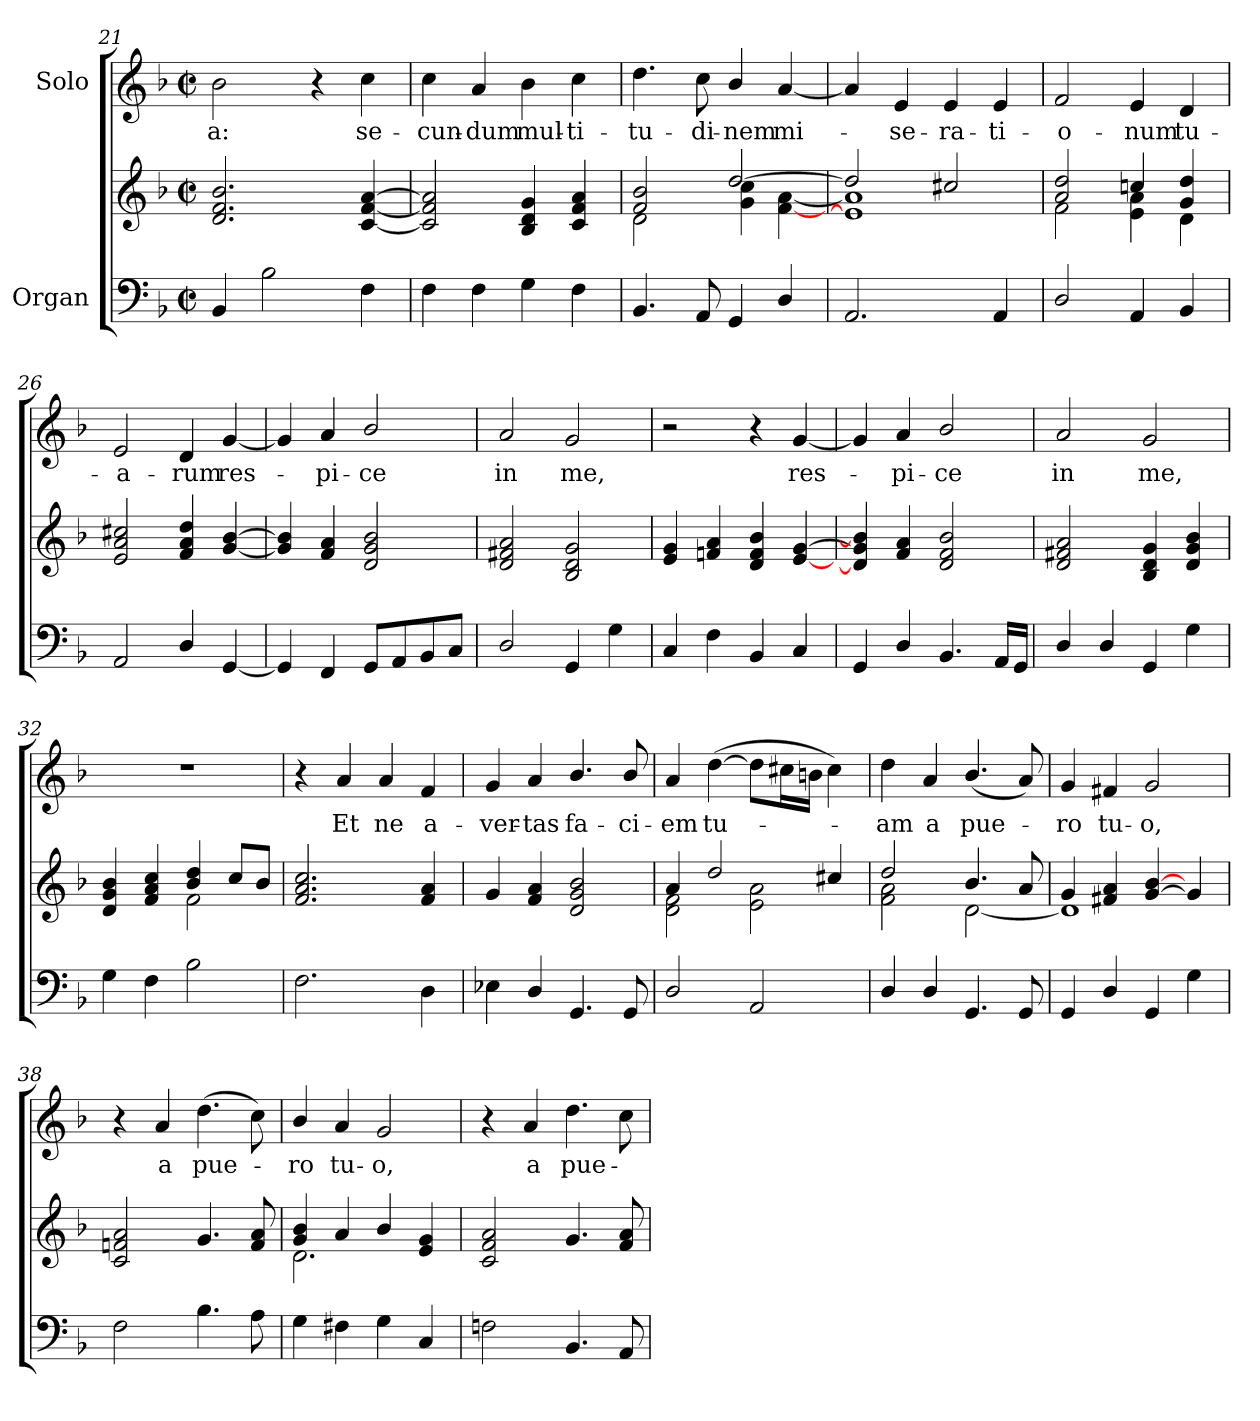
**kern	**kern	**kern	**text
*part2	*part2	*part1	*part1
*staff3	*staff2	*staff1	*staff1
*I"Organ	*	*I"Solo	*
*clefF4	*clefG2	*clefG2	*
*k[b-]	*k[b-]	*k[b-]	*
*F:	*F:	*F:	*
*M2/2	*M2/2	*M2/2	*
*met(c|)	*met(c|)	*met(c|)	*
=21	=21	=21	=21
*	*^	*	*
!	!	!	!	!LO:LY:b
4BB-	2.d/ 2.f/ 2.b-/	2ryy	2b-	a:
2B-	.	.	.	.
.	.	2ryy	4r	.
!	!	!	!	!LO:LY:b
4F	[4c/ [4f/ [4a/	.	4cc	se-
=22	=22	=22	=22	=22
!	!	!	!	!LO:LY:b
4F	2c/] 2f/] 2a/]	2ryy	4cc	-cun-
!	!	!	!	!LO:LY:b
4F	.	.	4a	-dum
!	!	!	!	!LO:LY:b
4G	4B-/ 4d/ 4g/	2ryy	4b-	mul-
!	!	!	!	!LO:LY:b
4F	4c/ 4f/ 4a/	.	4cc	-ti-
=23	=23	=23	=23	=23
!	!	!	!	!LO:LY:b
4.BB-	2f/ 2b-/	2d\	4.dd	-tu-
!	!	!	!	!LO:LY:b
8AA	.	.	8cc	-di-
!	!	!	!	!LO:LY:b
4GG	[2dd/	4g\ 4cc\	4b-/	-nem
!	!	!	!	!LO:LY:b
4D/	.	[4f\ [4a\	[4a	mi-
=24	=24	=24	=24	=24
2.AA	2dd/]	1e\] 1a\]	4a]	.
!	!	!	!	!LO:LY:b
.	.	.	4e	se-
!	!	!	!	!LO:LY:b
.	2cc#X/	.	4e	-ra-
!	!	!	!	!LO:LY:b
4AA	.	.	4e	-ti-
=25	=25	=25	=25	=25
!	!	!	!	!LO:LY:b
2D/	2a/ 2dd/	2f\	2f	-o-
!	!	!	!	!LO:LY:b
4AA	4ccn/	4e\ 4a\	4e	-num
!	!	!	!	!LO:LY:b
4BB-	4g/ 4dd/	4d\	4d	tu-
=26	=26	=26	=26	=26
!	!	!	!	!LO:LY:b
2AA	2e/ 2a/ 2cc#X/	2ryy	2e	-a-
!	!	!	!	!LO:LY:b
4D/	4f/ 4a/ 4dd/	2ryy	4d	-rum
!	!	!	!	!LO:LY:b
[4GG	[4g/ [4b-/	.	[4g	res-
!!LO:LB:g=z
=27	=27	=27	=27	=27
4GG]	4g/] 4b-/]	2ryy	4g]	.
!	!	!	!	!LO:LY:b
4FF	4f/ 4a/	.	4a	pi-
!	!	!	!	!LO:LY:b
8GGL	2d/ 2g/ 2b-/	2ryy	2b-/	-ce
8AA	.	.	.	.
8BB-	.	.	.	.
8CJ	.	.	.	.
=28	=28	=28	=28	=28
!	!	!	!	!LO:LY:b
2D/	2d/ 2f#X/ 2a/	2ryy	2a	in
!	!	!	!	!LO:LY:b
4GG	2B-/ 2d/ 2g/	2ryy	2g	me,
4G	.	.	.	.
=29	=29	=29	=29	=29
4C	4e/ 4g/	2ryy	2r	.
4F	4fn/ 4a/	.	.	.
4BB-	4d/ 4f/ 4b-/	2ryy	4r	.
!	!	!	!	!LO:LY:b
4C	[4e/ [4g/	.	[4g	res-
=30	=30	=30	=30	=30
4GG	4d/] 4g/] 4b-/]	2ryy	4g]	.
!	!	!	!	!LO:LY:b
4D/	4f/ 4a/	.	4a	pi-
!	!	!	!	!LO:LY:b
4.BB-	2d/ 2f/ 2b-/	2ryy	2b-/	-ce
16AALL	.	.	.	.
16GGJJ	.	.	.	.
=31	=31	=31	=31	=31
!	!	!	!	!LO:LY:b
4D/	2d/ 2f#X/ 2a/	2ryy	2a	in
4D/	.	.	.	.
!	!	!	!	!LO:LY:b
4GG	4B-/ 4d/ 4g/	2ryy	2g	me,
4G	4d/ 4g/ 4b-/	.	.	.
=32	=32	=32	=32	=32
4G	4d/ 4g/ 4b-/	2ryy	1r	.
4F	4f/ 4a/ 4cc/	.	.	.
2B-	4b-/ 4dd/	2f\	.	.
.	8cc/L	.	.	.
.	8b-/J	.	.	.
=33	=33	=33	=33	=33
2.F	2.f/ 2.a/ 2.cc/	2ryy	4r	.
!	!	!	!	!LO:LY:b
.	.	.	4a	Et
!	!	!	!	!LO:LY:b
.	.	2ryy	4a	ne
!	!	!	!	!LO:LY:b
4D	4f/ 4a/	.	4f	a-
=34	=34	=34	=34	=34
!	!	!	!	!LO:LY:b
4E-X	4g/	2ryy	4g	-ver-
!	!	!	!	!LO:LY:b
4D/	4f/ 4a/	.	4a	-tas
!	!	!	!	!LO:LY:b
4.GG	2d/ 2g/ 2b-/	2ryy	4.b-/	fa-
!	!	!	!	!LO:LY:b
8GG	.	.	8b-/	-ci-
!!LO:LB:g=z
=35	=35	=35	=35	=35
!	!	!	!	!LO:LY:b
2D/	4a/	2d\ 2f\	4a	-em
!	!	!	!	!LO:LY:b
.	2dd/	.	(>[4dd	tu-
2AA	.	2e\ 2a\	8ddL]	.
.	.	.	16cc#XL	.
.	.	.	16bnJJ	.
.	4cc#X/	.	4cc#)	.
=36	=36	=36	=36	=36
!	!	!	!	!LO:LY:b
4D/	2dd/	2f\ 2a\	4dd	am
!	!	!	!	!LO:LY:b
4D/	.	.	4a	a
!	!	!	!	!LO:LY:b
4.GG	4.b-/	[2d\	(<4.b-/	pue-
8GG	8a/	.	8a)	.
=37	=37	=37	=37	=37
!	!	!	!	!LO:LY:b
4GG	4g/	1d\]	4g	ro
!	!	!	!	!LO:LY:b
4D/	4f#X/ 4a/	.	4f#X	tu-
!	!	!	!	!LO:LY:b
4GG	[4g/ [4b-/	.	2g	-o,
4G	4g/]	.	.	.
=38	=38	=38	=38	=38
2F	2c/ 2fn/ 2a/	2ryy	4r	.
!	!	!	!	!LO:LY:b
.	.	.	4a	a
!	!	!	!	!LO:LY:b
4.B-	4.g/	2ryy	(>4.dd	pue-
8A	8f/ 8a/	.	8cc)	.
=39	=39	=39	=39	=39
!	!	!	!	!LO:LY:b
4G	4g/ 4b-/	2.d\	4b-/	ro
!	!	!	!	!LO:LY:b
4F#X	4a/	.	4a	tu-
!	!	!	!	!LO:LY:b
4G	4b-/	.	2g	-o,
4C	4e/ 4g/	4ryy	.	.
=40	=40	=40	=40	=40
2Fn	2c/ 2f/ 2a/	2ryy	4r	.
!	!	!	!	!LO:LY:b
.	.	.	4a	a
!	!	!	!	!LO:LY:b
4.BB-	4.g/	2ryy	4.dd	pue-
8AA	8f/ 8a/	.	8cc	.
*	*v	*v	*	*
=	=	=	=
*-	*-	*-	*-
